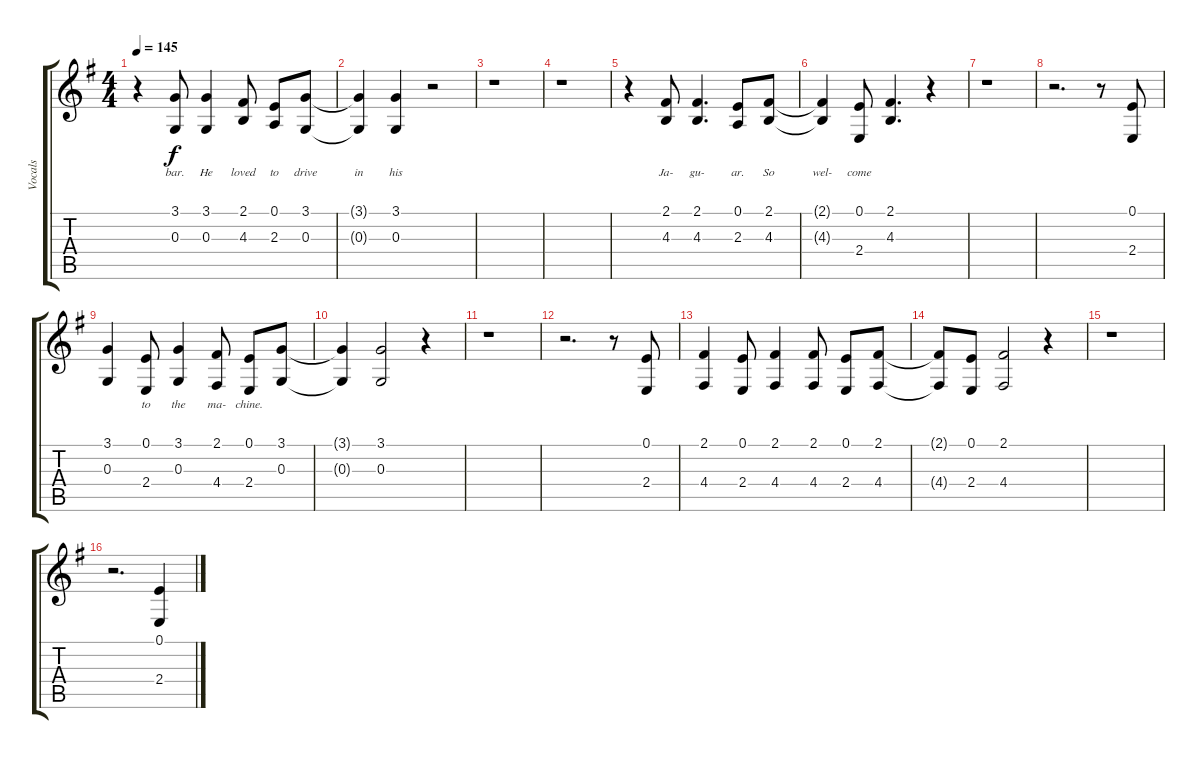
\track ("Vocals" "Vocals") {instrument lead6voice}
\staff {score tabs}
\tuning (E4 B3 G3 D3 A2 E2) {hide}
\ts (4 4)
\tempo 145
\clef g2
\ks g
r.4{dy f} (3.1 0.3).8{lyrics (0 "bar.") lyrics (1 "") lyrics (2 "") lyrics (3 "") lyrics (4 "")} (3.1 0.3).4{lyrics (0 "He") lyrics (1 "") lyrics (2 "") lyrics (3 "") lyrics (4 "")} (2.1 4.3).8{lyrics (0 "loved") lyrics (1 "") lyrics (2 "") lyrics (3 "") lyrics (4 "")} (0.1 2.3).8{lyrics (0 "to") lyrics (1 "") lyrics (2 "") lyrics (3 "") lyrics (4 "")} (3.1 0.3).8{lyrics (0 "drive") lyrics (1 "") lyrics (2 "") lyrics (3 "") lyrics (4 "")} |
(3.1{t} 0.3{t}).4{lyrics (0 "in") lyrics (1 "") lyrics (2 "") lyrics (3 "") lyrics (4 "")} (3.1 0.3).4{lyrics (0 "his") lyrics (1 "") lyrics (2 "") lyrics (3 "") lyrics (4 "")} r.2 |
r.1 |
r.1 |
r.4 (2.1 4.3).8{lyrics (0 "Ja-") lyrics (1 "") lyrics (2 "") lyrics (3 "") lyrics (4 "")} (2.1 4.3).4{d lyrics (0 "gu-") lyrics (1 "") lyrics (2 "") lyrics (3 "") lyrics (4 "")} (0.1 2.3).8{lyrics (0 "ar.") lyrics (1 "") lyrics (2 "") lyrics (3 "") lyrics (4 "")} (2.1 4.3).8{lyrics (0 "So") lyrics (1 "") lyrics (2 "") lyrics (3 "") lyrics (4 "")} |
(2.1{t} 4.3{t}).4{lyrics (0 "wel-") lyrics (1 "") lyrics (2 "") lyrics (3 "") lyrics (4 "")} (0.1 2.4).8{lyrics (0 "come") lyrics (1 "") lyrics (2 "") lyrics (3 "") lyrics (4 "")} (2.1 4.3).4{d lyrics (0 "") lyrics (1 "") lyrics (2 "") lyrics (3 "") lyrics (4 "")} r.4 |
r.1 |
r.2{d} r.8 (0.1 2.4).8{lyrics (0 "") lyrics (1 "") lyrics (2 "") lyrics (3 "") lyrics (4 "")} |
(3.1 0.3).4{lyrics (0 "") lyrics (1 "") lyrics (2 "") lyrics (3 "") lyrics (4 "")} (0.1 2.4).8{lyrics (0 "to") lyrics (1 "") lyrics (2 "") lyrics (3 "") lyrics (4 "")} (3.1 0.3).4{lyrics (0 "the") lyrics (1 "") lyrics (2 "") lyrics (3 "") lyrics (4 "")} (2.1 4.4).8{lyrics (0 "ma-") lyrics (1 "") lyrics (2 "") lyrics (3 "") lyrics (4 "")} (0.1 2.4).8{lyrics (0 "chine.") lyrics (1 "") lyrics (2 "") lyrics (3 "") lyrics (4 "")} (3.1 0.3).8 |
(3.1{t} 0.3{t}).4 (3.1 0.3).2 r.4 |
r.1 |
r.2{d} r.8 (0.1 2.4).8 |
(2.1 4.4).4 (0.1 2.4).8 (2.1 4.4).4 (2.1 4.4).8 (0.1 2.4).8 (2.1 4.4).8 |
(2.1{t} 4.4{t}).8 (0.1 2.4).8 (2.1 4.4).2 r.4 |
r.1 |
r.2{d} (0.1 2.4).4
